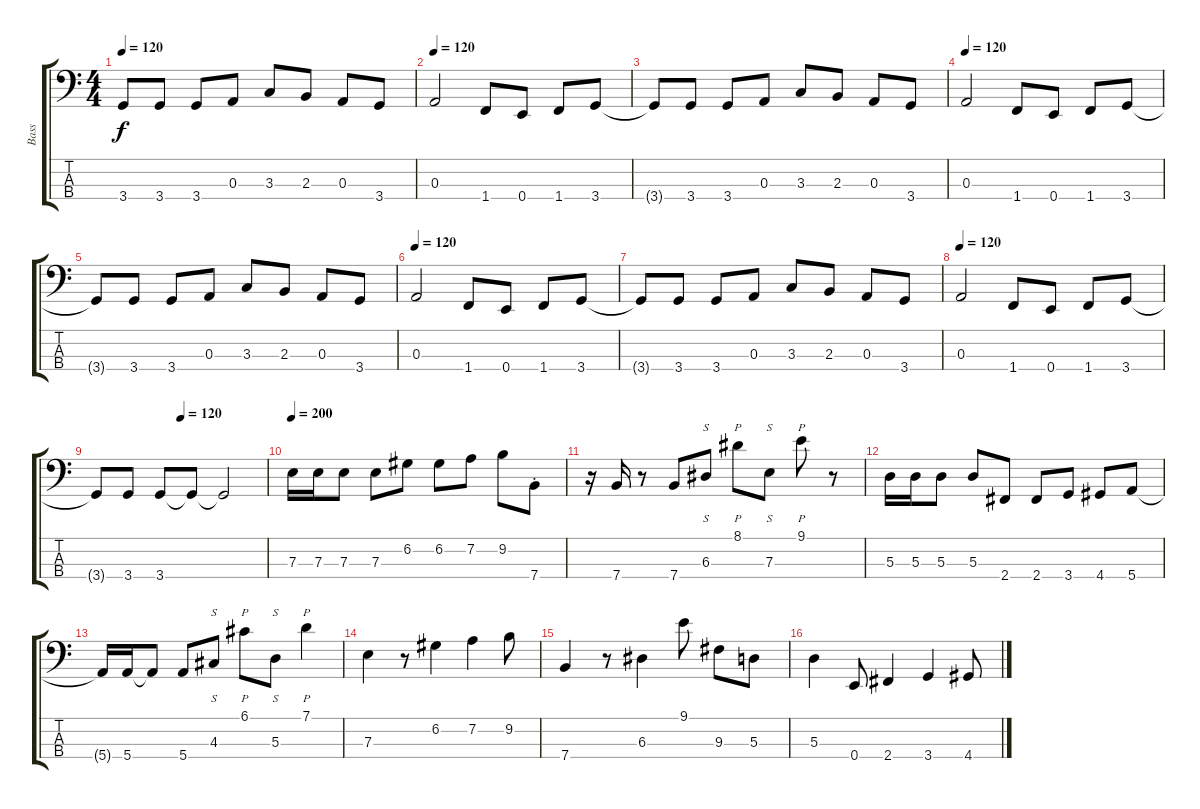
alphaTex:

\track ("Bass" "Bass") {instrument electricbassfinger bank 59}
\staff {score tabs}
\tuning (G2 D2 A1 E1) {hide}
\ts (4 4)
\tempo 120
\clef f4
\ks c
3.4{t}.8{dy f} 3.4.8 3.4.8 0.3.8 3.3.8 2.3.8 0.3.8 3.4.8 |
\tempo 120
0.3.2{instrument electricbassfinger} 1.4.8 0.4.8 1.4.8 3.4.8 |
3.4{t}.8 3.4.8 3.4.8 0.3.8 3.3.8 2.3.8 0.3.8 3.4.8 |
\tempo 120
0.3.2{instrument electricbassfinger} 1.4.8 0.4.8 1.4.8 3.4.8 |
3.4{t}.8 3.4.8 3.4.8 0.3.8 3.3.8 2.3.8 0.3.8 3.4.8 |
\tempo 120
0.3.2{instrument electricbassfinger} 1.4.8 0.4.8 1.4.8 3.4.8 |
3.4{t}.8 3.4.8 3.4.8 0.3.8 3.3.8 2.3.8 0.3.8 3.4.8 |
\tempo 120
0.3.2{instrument electricbassfinger} 1.4.8 0.4.8 1.4.8 3.4.8 |
\tempo (120 0.5)
3.4{t}.8 3.4.8 3.4.8 3.4{t}.8 3.4{t}.2 |
\tempo 200
7.3.16 7.3.16 7.3.8 7.3.8 6.2.8 6.2.8 7.2.8 9.2.8 7.4{st}.8 |
r.16 7.4.16 r.8 7.4.8 6.3.8{s} 8.1.8{p} 7.3.8{s} 9.1.8{p} r.8 |
5.3.16 5.3.16 5.3.8 5.3.8 2.4.8 2.4.8 3.4.8 4.4.8 5.4.8 |
5.4{t}.16 5.4.16 5.4{t}.8 5.4.8 4.3.8{s} 6.1.8{p} 5.3.8{s} 7.1.4{p} |
7.3.4 r.8 6.2.4 7.2.4 9.2.8 |
7.4.4 r.8 6.3.4 9.1.8 9.3.8 5.3.8 |
5.3.4 0.4.8 2.4.4 3.4.4 4.4.8
